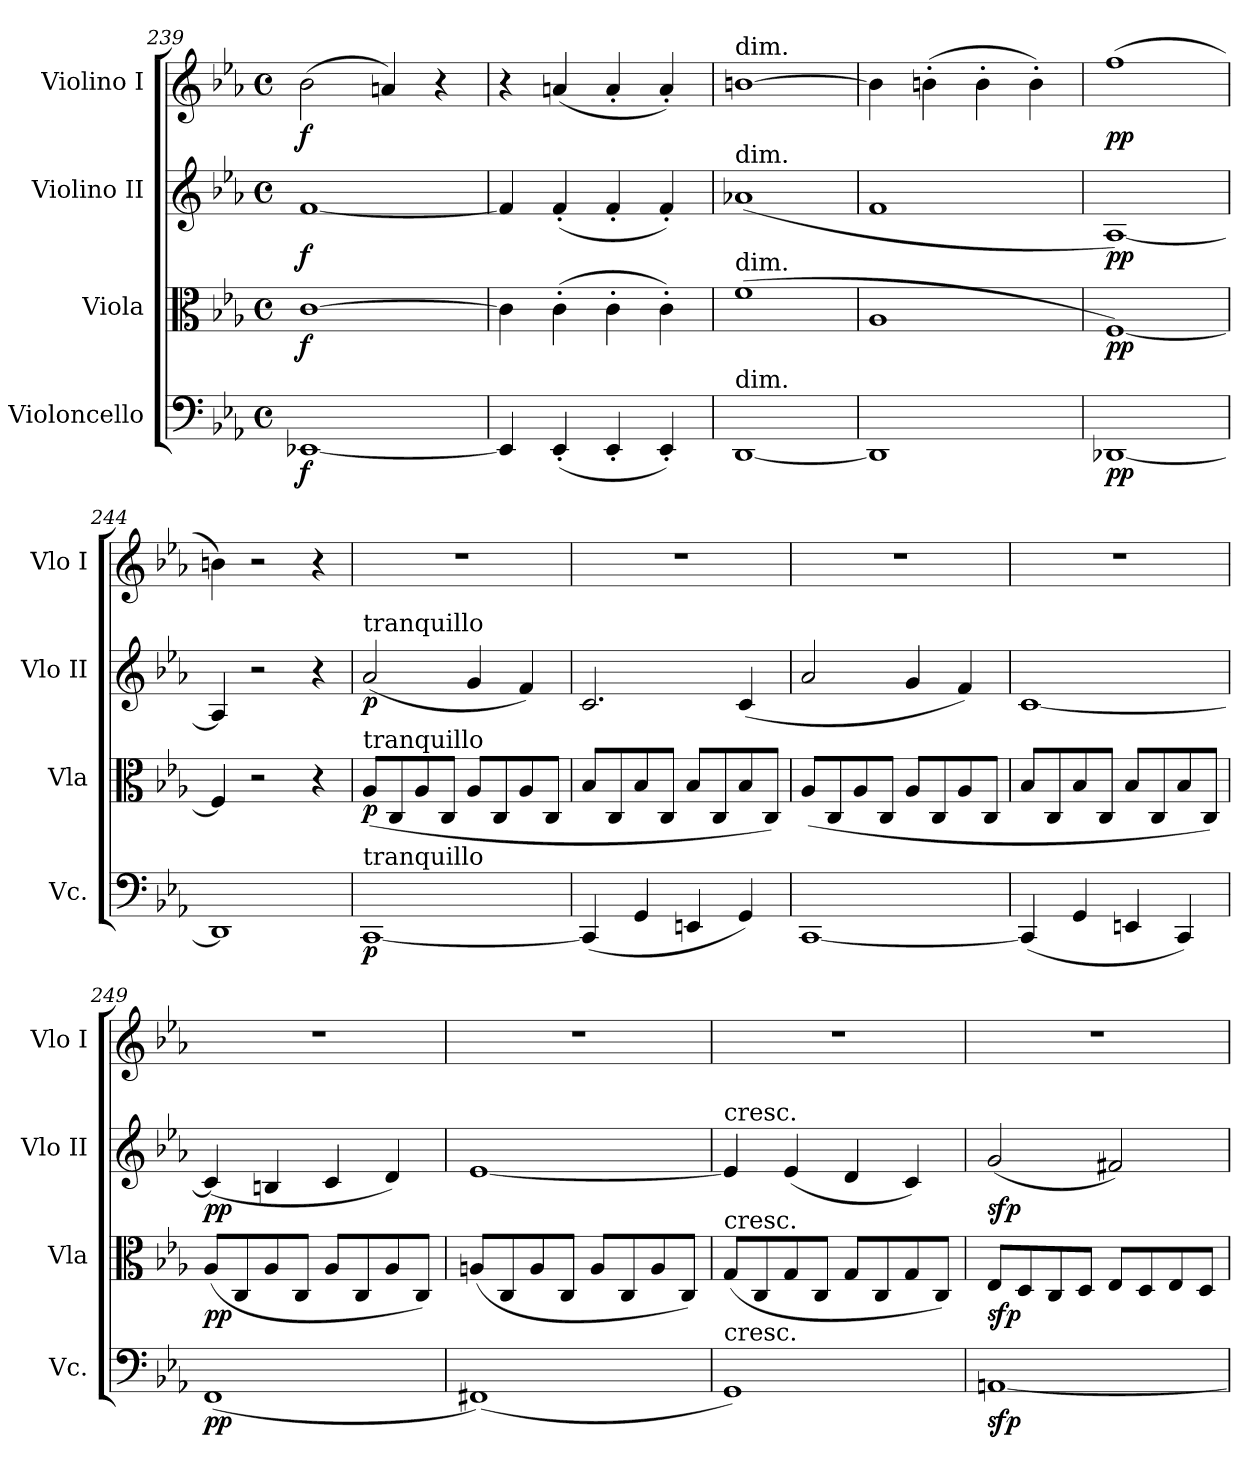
**kern	**dynam	**kern	**dynam	**kern	**dynam	**kern	**dynam
*part4	*part4	*part3	*part3	*part2	*part2	*part1	*part1
*staff4	*staff4	*staff3	*staff3	*staff2	*staff2	*staff1	*staff1
*I"Violoncello	*	*I"Viola	*	*I"Violino II	*	*I"Violino I	*
*I'Vc.	*	*I'Vla	*	*I'Vlo II	*	*I'Vlo I	*
*clefF4	*	*clefC3	*	*clefG2	*	*clefG2	*
*k[b-e-a-]	*	*k[b-e-a-]	*	*k[b-e-a-]	*	*k[b-e-a-]	*
*M4/4	*	*M4/4	*	*M4/4	*	*M4/4	*
*met(c)	*	*met(c)	*	*met(c)	*	*met(c)	*
=239	=239	=239	=239	=239	=239	=239	=239
!	!LO:DY:b	!	!LO:DY:b	!	!LO:DY:b	!	!LO:DY:b
[1EE-X	f	[1c	f	[1f	f	(2b-\	f
.	.	.	.	.	.	4an/)	.
.	.	.	.	.	.	4r	.
=240	=240	=240	=240	=240	=240	=240	=240
4EE-/]	.	4c\]	.	4f/]	.	4r	.
(4EE-'/	.	(4c'\	.	(4f'/	.	(4an/	.
4EE-'/	.	4c'\	.	4f'/	.	4a'/	.
4EE-'/)	.	4c'\)	.	4f'/)	.	4a'/)	.
=241	=241	=241	=241	=241	=241	=241	=241
!	!	!	!	!	!	!LO:TX:a:t=dim.	!
!	!	!	!	!LO:TX:a:t=dim.	!	!	!
!	!	!LO:TX:a:t=dim.	!	!	!	!	!
!LO:TX:a:t=dim.	!	!	!	!	!	!	!
[1DD	.	(1f	.	(1a-X	.	[1bn	.
=242	=242	=242	=242	=242	=242	=242	=242
1DD]	.	1A-	.	1f	.	4b\]	.
.	.	.	.	.	.	(4bn'\	.
.	.	.	.	.	.	4b'\	.
.	.	.	.	.	.	4b'\)	.
=243	=243	=243	=243	=243	=243	=243	=243
!	!LO:DY:b	!	!LO:DY:b	!	!LO:DY:b	!	!LO:DY:b
[1DD-X	pp	[1F)	pp	[1A-)	pp	(1ff	pp
=244	=244	=244	=244	=244	=244	=244	=244
1DD-]	.	4F/]	.	4A-/]	.	4bn\)	.
.	.	2r	.	2r	.	2r	.
.	.	4r	.	4r	.	4r	.
=245	=245	=245	=245	=245	=245	=245	=245
!	!	!	!	!LO:TX:a:t=tranquillo	!	!	!
!	!	!LO:TX:a:t=tranquillo	!	!	!	!	!
!LO:TX:a:t=tranquillo	!	!	!	!	!	!	!
!	!LO:DY:b	!	!LO:DY:b	!	!LO:DY:b	!	!
[1CC	p	(8A-/L	p	(2a-/	p	1r	.
.	.	8C/	.	.	.	.	.
.	.	8A-/	.	.	.	.	.
.	.	8C/J	.	.	.	.	.
.	.	8A-/L	.	4g/	.	.	.
.	.	8C/	.	.	.	.	.
.	.	8A-/	.	4f/)	.	.	.
.	.	8C/J	.	.	.	.	.
!!LO:LB:g=z
=246	=246	=246	=246	=246	=246	=246	=246
(4CC/]	.	8B-/L	.	2.c/	.	1r	.
.	.	8C/	.	.	.	.	.
4GG/	.	8B-/	.	.	.	.	.
.	.	8C/J	.	.	.	.	.
4EEn/	.	8B-/L	.	.	.	.	.
.	.	8C/	.	.	.	.	.
4GG/)	.	8B-/	.	(4c/	.	.	.
.	.	8C/J)	.	.	.	.	.
=247	=247	=247	=247	=247	=247	=247	=247
[1CC	.	(8A-/L	.	2a-/	.	1r	.
.	.	8C/	.	.	.	.	.
.	.	8A-/	.	.	.	.	.
.	.	8C/J	.	.	.	.	.
.	.	8A-/L	.	4g/	.	.	.
.	.	8C/	.	.	.	.	.
.	.	8A-/	.	4f/)	.	.	.
.	.	8C/J	.	.	.	.	.
=248	=248	=248	=248	=248	=248	=248	=248
(4CC/]	.	8B-/L	.	[1c	.	1r	.
.	.	8C/	.	.	.	.	.
4GG/	.	8B-/	.	.	.	.	.
.	.	8C/J	.	.	.	.	.
4EEn/	.	8B-/L	.	.	.	.	.
.	.	8C/	.	.	.	.	.
4CC/)	.	8B-/	.	.	.	.	.
.	.	8C/J)	.	.	.	.	.
=249	=249	=249	=249	=249	=249	=249	=249
!	!LO:DY:b	!	!LO:DY:b	!	!LO:DY:b	!	!
(1FF	pp	(8A-/L	pp	(4c/]	pp	1r	.
.	.	8C/	.	.	.	.	.
.	.	8A-/	.	4Bn/	.	.	.
.	.	8C/J	.	.	.	.	.
.	.	8A-/L	.	4c/	.	.	.
.	.	8C/	.	.	.	.	.
.	.	8A-/	.	4d/)	.	.	.
.	.	8C/J)	.	.	.	.	.
=250	=250	=250	=250	=250	=250	=250	=250
(1FF#X)	.	(8An/L	.	[1e-	.	1r	.
.	.	8C/	.	.	.	.	.
.	.	8A/	.	.	.	.	.
.	.	8C/J	.	.	.	.	.
.	.	8A/L	.	.	.	.	.
.	.	8C/	.	.	.	.	.
.	.	8A/	.	.	.	.	.
.	.	8C/J)	.	.	.	.	.
=251	=251	=251	=251	=251	=251	=251	=251
!	!	!	!	!LO:TX:a:t=cresc.	!	!	!
!	!	!LO:TX:a:t=cresc.	!	!	!	!	!
!LO:TX:a:t=cresc.	!	!	!	!	!	!	!
1GG)	.	(8G/L	.	4e-/]	.	1r	.
.	.	8C/	.	.	.	.	.
.	.	8G/	.	(4e-/	.	.	.
.	.	8C/J	.	.	.	.	.
.	.	8G/L	.	4d/	.	.	.
.	.	8C/	.	.	.	.	.
.	.	8G/	.	4c/)	.	.	.
.	.	8C/J)	.	.	.	.	.
=252	=252	=252	=252	=252	=252	=252	=252
!	!LO:DY:b	!	!LO:DY:b	!	!LO:DY:b	!	!
[1AAn	sfp	8E-/L	sfp	(2g/	sfp	1r	.
.	.	8D/	.	.	.	.	.
.	.	8C/	.	.	.	.	.
.	.	8D/J	.	.	.	.	.
.	.	8E-/L	.	2f#X/)	.	.	.
.	.	8D/	.	.	.	.	.
.	.	8E-/	.	.	.	.	.
.	.	8D/J	.	.	.	.	.
=	=	=	=	=	=	=	=
*-	*-	*-	*-	*-	*-	*-	*-
